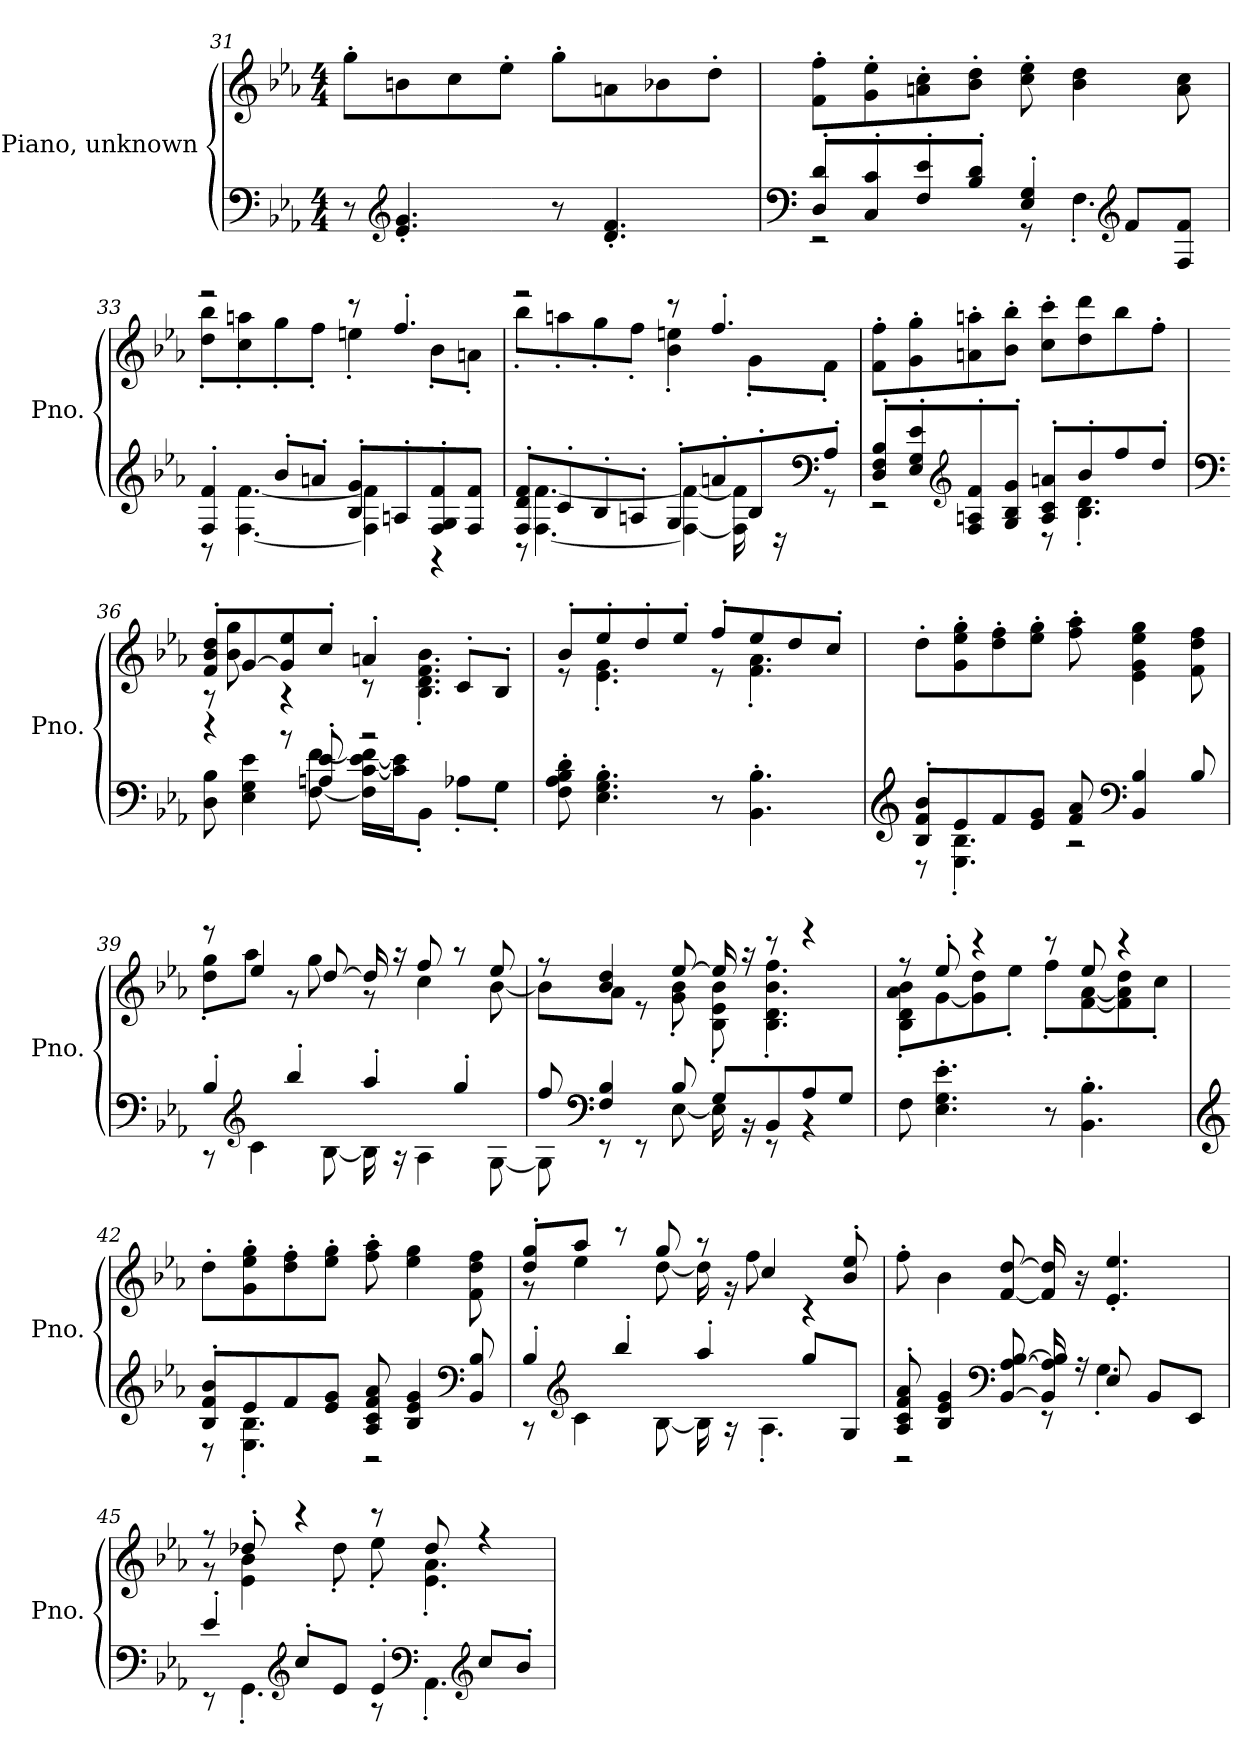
**kern	**kern
*part1	*part1
*staff2	*staff1
*I"Piano, unknown	*
*I'Pno.	*
!!LO:LB:g=z
*clefF4	*clefG2
*k[b-e-a-]	*k[b-e-a-]
*M4/4	*M4/4
=31	=31
8r	8gg'\L
*clefG2	*
4.e-/' 4.g/'	8bn\
.	8cc\
.	8ee-'\J
8r	8gg'\L
4.d/' 4.f/'	8an\
.	8b-X\
.	8dd'\J
=32	=32
*clefF4	*
*^	*
8D/' 8d/'L	2r	8f\' 8ff\'L
8C/' 8c/'	.	8g\' 8ee-\'
8F/' 8e-/'	.	8an\' 8cc\'
8B-/' 8d/'J	.	8b-\' 8dd\'J
4E-/' 4G/'	8r	8cc\' 8ee-\'
.	4.F'\	4b-\ 4dd\
*clefG2	*	*
8f/L	.	.
8F/ 8f/J	.	8a\ 8cc\
=33	=33	=33
*	*	*^
4F/' 4f/'	8r	2r	8dd\' 8bb-\'L
.	[4.F\ [4.f\	.	8cc\' 8aan\'
8b-'/L	.	.	8gg'\
8an'/J	.	.	8ff'\J
8B-/' 8g/'L	4F\] 4f\]	8r	4een'\
8An'/	.	4.ff'/	.
8F/' 8G/' 8f/'	4r	.	8b-'\L
8F/ 8f/J	.	.	8an'\J
!!LO:LB:g=z	!!
=34	=34	=34	=34
8F/' 8d/' 8f/'L	8r	2r	8bb-'\L
8c'/	[4.F\ [4.f\	.	8aan'\
8B-'/	.	.	8gg'\
8An'/J	.	.	8ff'\J
8G'/L	4F\_ 4f\_	8r	4b-\' 4een\'
8an'/	.	4.ff'/	.
8B-'/	16F\] 16f\]	.	8g'\L
.	16r	.	.
*clefF4	*	*	*
8A'/J	8r	.	8f'\J
*	*	*v	*v
=35	=35	=35
8D/' 8F/' 8B-/'L	2r	8f\' 8ff\'L
8E-/' 8G/' 8e-/'	.	8g\' 8gg\'
*clefG2	*	*
8F/' 8An/' 8f/'	.	8an\' 8aan\'
8G/' 8B-/' 8g/'J	.	8b-\' 8bb-\'J
8A/' 8c/' 8an/'L	8r	8cc\' 8ccc\'L
8b-'/	4.B-\' 4.d\'	8dd\ 8ddd\
8ff/	.	8bb-\
8dd'/J	.	8ff'\J
!!LO:PB:g=z
=36	=36	=36
*clefF4	*	*
*	*	*^
4r	8D\ 8B-\	8f/' 8b-/' 8dd/'L	8r
.	4E-\ 4G\ 4e-\	[8g/	8b-\ 8gg\
8r	.	8g/] 8ee-/	4r
8An/' 8e-/'	[8F\ [8f\	8cc'/J	.
2r	16F\] [16c\ [16e-\ 16f\]LL	4an'/	8r
.	16c\] 16e-\]J	.	.
.	8BB-'\J	.	4.B-\' 4.d\' 4.f\' 4.b-\'
.	8A-X'\L	8c'/L	.
.	8G'\J	8B-'/J	.
*v	*v	*	*
=37	=37	=37
8F\' 8A-\' 8B-\' 8d\'	8b-'/L	8r
4.E-\' 4.G\' 4.B-\'	8ee-'/	4.e-\' 4.g\'
.	8dd'/	.
.	8ee-'/J	.
8r	8ff'/L	8r
4.BB-\' 4.B-\'	8ee-/	4.f\' 4.a-\'
.	8dd/	.
.	8cc'/J	.
*	*v	*v
=38	=38
*clefG2	*
*^	*
8B-/' 8f/' 8b-/'L	8r	8dd'\L
8e-/	4.E-\' 4.B-\'	8g\' 8ee-\' 8gg\'
8f/	.	8dd\' 8ff\'
8e-/ 8g/J	.	8ee-\' 8gg\'J
8f/ 8a-/	2r	8ff\' 8aa-\'
*clefF4	*	*
4BB-/ 4B-/	.	4e-\ 4g\ 4ee-\ 4gg\
8B-/	.	8f\ 8dd\ 8ff\
!!LO:LB:g=z
=39	=39	=39
*	*	*^
4B-'/	8r	8r	8dd\' 8gg\'L
*clefG2	*	*	*
.	4c\	4ee-/	8aa-\J
4bb-'/	.	.	8r
.	[8B-\	[8dd/	8gg\
4aa-'/	16B-\]	16dd/]	8r
.	16r	16r	.
.	4A-\	8ff/	4cc\
4gg'/	.	8r	.
.	[8G\	8ee-/	[8b-\
=40	=40	=40	=40
8ff/	8G\]	8r	8b-\L]
*clefF4	*	*	*
4F/ 4B-/	8r	4b-/ 4dd/	8a-\J
.	8r	.	8r
8B-/	[8E-\	[8ee-/	8g\' 8b-\'
8G/L	16E-\]	16ee-/]	8B-\' 8e-\' 8b-\'
.	16r	16r	.
8BB-/	8r	8r	4.B-\' 4.d\' 4.b-\' 4.ff\'
8A-/	4r	4r	.
8G/J	.	.	.
*v	*v	*	*
=41	=41	=41
8F\	8r	8B-\' 8d\' 8a-\' 8b-\'L
4.E-\' 4.G\' 4.e-\'	8ee-'/	[8g\
.	4r	8g\] 8dd\
.	.	8ee-'\J
8r	8r	8ff'\L
4.BB-\' 4.B-\'	8ee-/	[8f\ [8a-\
.	4r	8f\] 8a-\] 8dd\
.	.	8cc'\J
*	*v	*v
!!LO:LB:g=z
=42	=42
*clefG2	*
*^	*
8B-/' 8f/' 8b-/'L	8r	8dd'\L
8e-/	4.E-\' 4.B-\'	8g\' 8ee-\' 8gg\'
8f/	.	8dd\' 8ff\'
8e-/ 8g/J	.	8ee-\' 8gg\'J
8A-/ 8c/ 8f/ 8a-/	2r	8ff\' 8aa-\'
4B-/ 4e-/ 4g/	.	4ee-\ 4gg\
*clefF4	*	*
8BB-/ 8B-/	.	8f\ 8dd\ 8ff\
=43	=43	=43
*	*	*^
4B-'/	8r	8dd/' 8gg/'L	8r
*clefG2	*	*	*
.	4c\	8aa-/J	4ee-\
4bb-'/	.	8r	.
.	[8B-\	8gg/	[8dd\
4aa-'/	16B-\]	8r	16dd\]
.	16r	.	16r
.	4.A-'\	4cc/	8ff\
8gg/L	.	.	4r
8G/J	.	8b-/' 8ee-/'	.
*	*	*v	*v
=44	=44	=44
8A-/' 8c/' 8f/' 8a-/'	2r	8ff'\
4B-/ 4e-/ 4g/	.	4b-\
*clefF4	*	*
[8BB-/ [8A-/ [8B-/	.	[8f/ [8dd/
16BB-/] 16A-/] 16B-/]	8r	16f/] 16dd/]
16r	.	16r
8E-/	4.G'\	4.e-/' 4.ee-/'
8BB-/L	.	.
8EE-/J	.	.
!!LO:LB:g=z
=45	=45	=45
*	*	*^
4e-'/	8r	8r	8r
.	4.GG'\	8dd-X'/	4e-\ 4b-\
*clefG2	*	*	*
8cc'/L	.	4r	.
8e-/J	.	.	8dd-'\
4e-'/	8r	8r	8ee-'\
*clefF4	*	*	*
.	4.AA-'\	8dd-/	4.e-\' 4.a-\'
*clefG2	*	*	*
8cc/L	.	4r	.
8b-'/J	.	.	.
*v	*v	*	*
*	*v	*v
=	=
*-	*-
